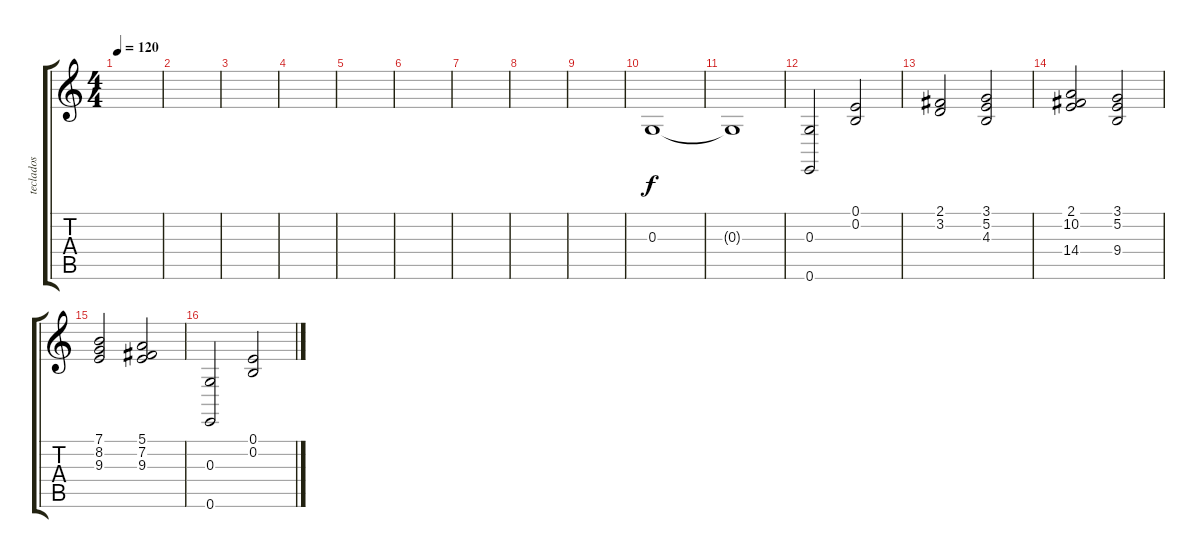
\track ("teclados" "teclados") {instrument stringensemble2}
\staff {score tabs}
\tuning (E4 B3 G3 D3 A2 E2) {hide}
\ts (4 4)
\tempo 120
\clef g2
\ks c
|
|
|
|
|
|
|
|
|
0.3.1 |
0.3{t}.1 |
(0.3 0.6).2 (0.1 0.2).2 |
(2.1 3.2).2 (3.1 5.2 4.3).2 |
(2.1 10.2 14.4).2 (3.1 5.2 9.4).2 |
(7.1 8.2 9.3).2 (5.1 7.2 9.3).2 |
(0.3 0.6).2 (0.1 0.2).2
